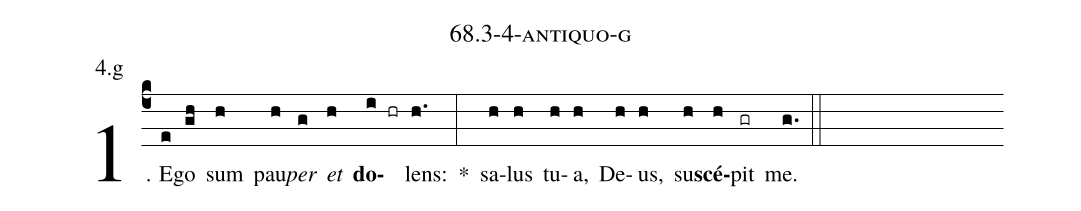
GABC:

name: 68.3-4-antiquo-g;
annotation: 4.g;
%%
(c4)1. E(e)go(gh) sum(h) pau(h)<i>per</i>(g) <i>et</i>(h) <b>do</b>(i hr)lens:(h.) *(:) sa(h)lus(h) tu(h)a,(h) De(h)us,(h) su(h)<b>scé</b>(h)pit(gr) me.(g.) (::)


%E(h) u(h) o(h) u(h) a(h) e.(g.) (::)
